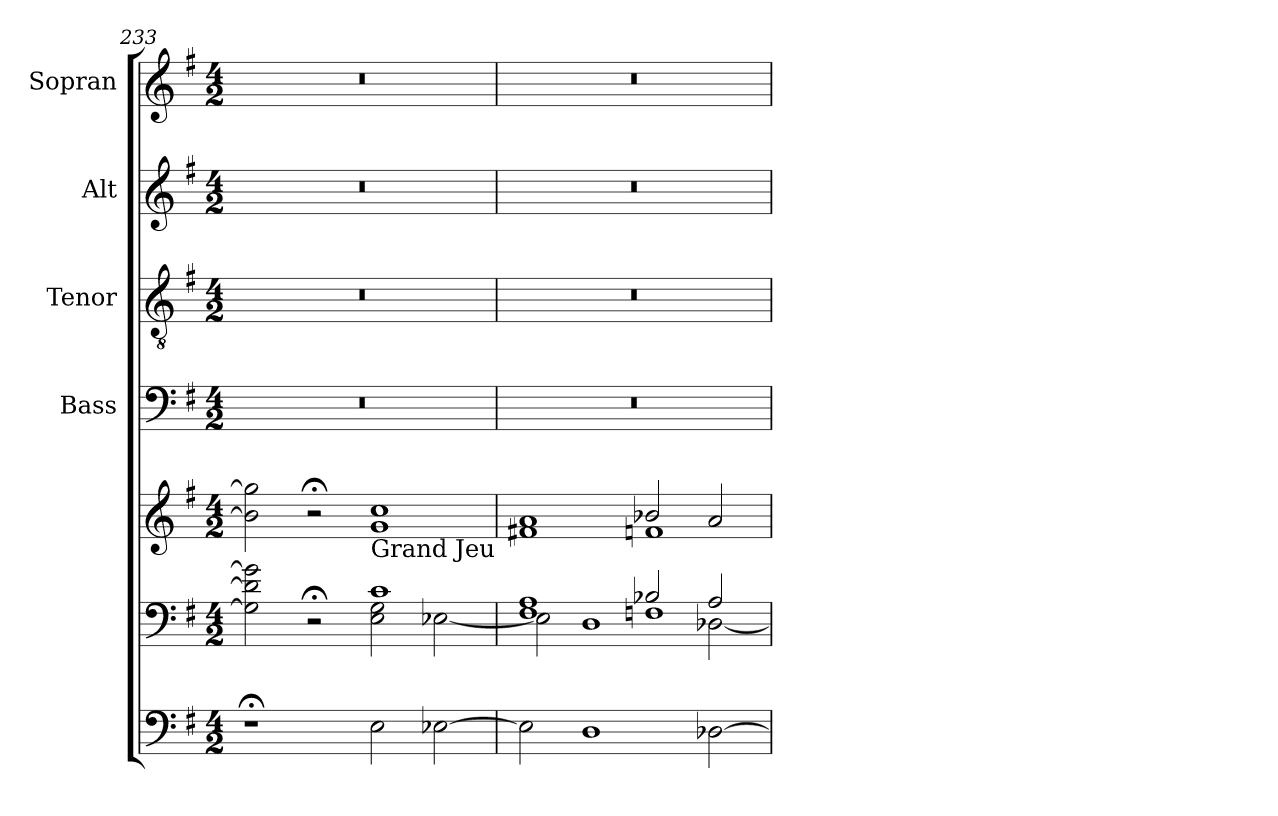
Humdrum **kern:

**kern	**kern	**kern	**kern	**kern	**kern	**kern
*part6	*part5	*part5	*part4	*part3	*part2	*part1
*staff7	*staff6	*staff5	*staff4	*staff3	*staff2	*staff1
*	*	*	*I"Bass	*I"Tenor	*I"Alt	*I"Sopran
*	*	*	*I'B.	*I'T.	*I'A.	*I'S.
*clefF4	*clefF4	*clefG2	*clefF4	*clefGv2	*clefG2	*clefG2
*k[f#]	*k[f#]	*k[f#]	*k[f#]	*k[f#]	*k[f#]	*k[f#]
*G:	*G:	*G:	*G:	*G:	*G:	*G:
*M4/2	*M4/2	*M4/2	*M4/2	*M4/2	*M4/2	*M4/2
=233	=233	=233	=233	=233	=233	=233
*	*^	*	*	*	*	*
1r;<	2G\] 2d\] 2g\]	1ryy	2b\] 2gg\]	0r	0r	0r	0r
.	2r;<	.	2r;<	.	.	.	.
!	!	!	!LO:TX:b:t=Grand Jeu	!	!	!	!
2E\	1c	2E\ 2G\	1g 1cc	.	.	.	.
[2E-X\	.	[<2E-X\	.	.	.	.	.
!!LO:LB:g=z
=234	=234	=234	=234	=234	=234	=234	=234
*	*	*^	*^	*	*	*	*
2E-\]	1F# 1A	2E-\]	1ryy	1a	1f#X	0r	0r	0r	0r
1D	.	1D	.	.	.	.	.	.	.
.	2B-X/	.	1Fn	2b-X/	1fn	.	.	.	.
[2D-X\	2A/	[<2D-X\	.	2a/	.	.	.	.	.
*	*v	*v	*v	*	*	*	*	*	*
*	*	*v	*v	*	*	*	*
=	=	=	=	=	=	=
*-	*-	*-	*-	*-	*-	*-
